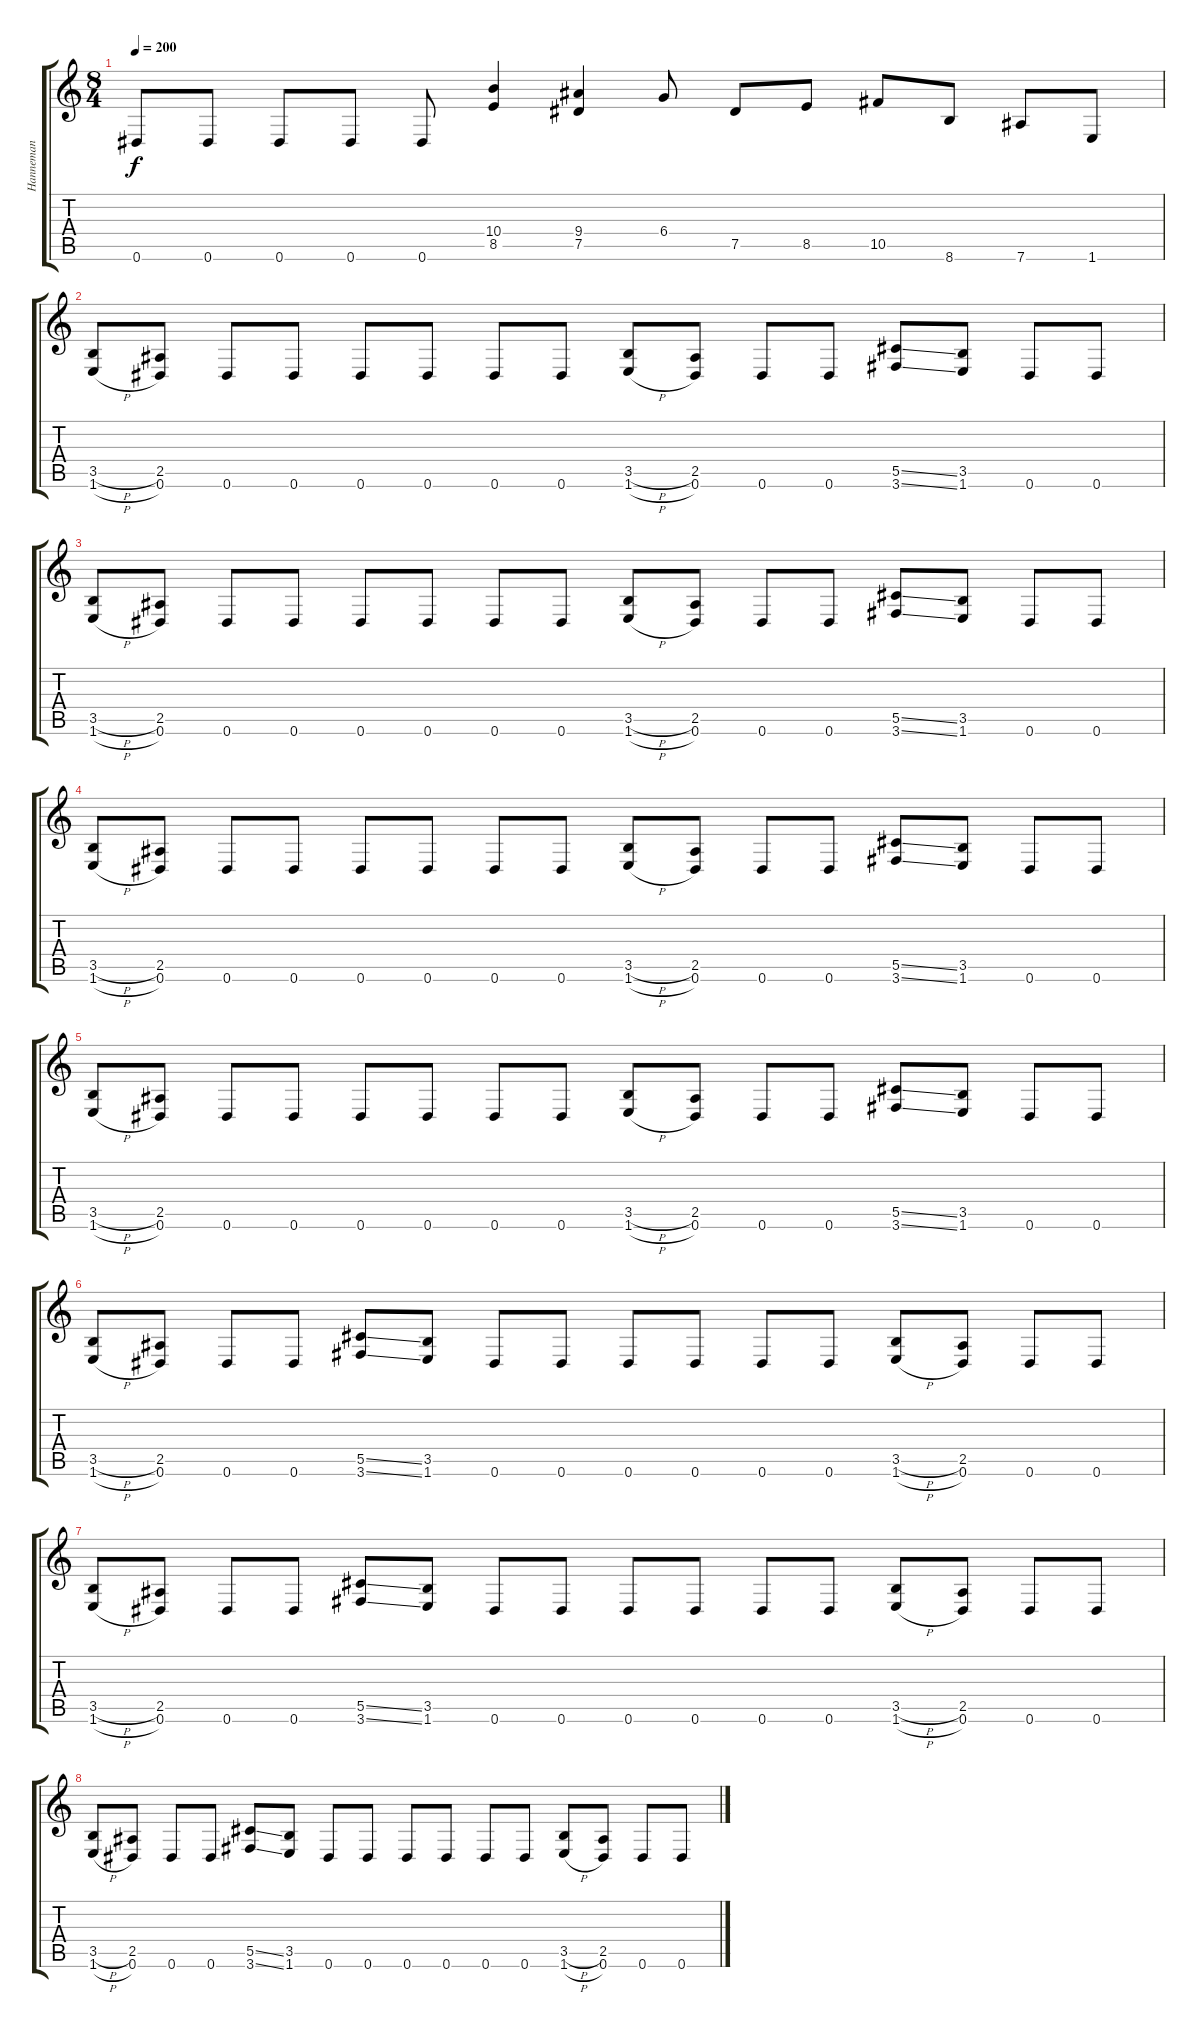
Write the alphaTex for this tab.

\track ("Hanneman" "Hanneman") {instrument distortionguitar}
\staff {score tabs}
\tuning (Eb4 Bb3 Gb3 Db3 Ab2 Eb2) {hide}
\ts (8 4)
\tempo 200
\clef g2
\ks c
0.6.8{dy f} 0.6.8 0.6.8 0.6.8 0.6.8 (10.4 8.5).4 (9.4 7.5).4 6.4.8 7.5.8 8.5.8 10.5.8 8.6.8 7.6.8 1.6.8 |
(3.5{h} 1.6{h}).8 (2.5 0.6).8 0.6.8 0.6.8 0.6.8 0.6.8 0.6.8 0.6.8 (3.5{h} 1.6{h}).8 (2.5 0.6).8 0.6.8 0.6.8 (5.5{ss} 3.6{ss}).8 (3.5 1.6).8 0.6.8 0.6.8 |
(3.5{h} 1.6{h}).8 (2.5 0.6).8 0.6.8 0.6.8 0.6.8 0.6.8 0.6.8 0.6.8 (3.5{h} 1.6{h}).8 (2.5 0.6).8 0.6.8 0.6.8 (5.5{ss} 3.6{ss}).8 (3.5 1.6).8 0.6.8 0.6.8 |
(3.5{h} 1.6{h}).8 (2.5 0.6).8 0.6.8 0.6.8 0.6.8 0.6.8 0.6.8 0.6.8 (3.5{h} 1.6{h}).8 (2.5 0.6).8 0.6.8 0.6.8 (5.5{ss} 3.6{ss}).8 (3.5 1.6).8 0.6.8 0.6.8 |
(3.5{h} 1.6{h}).8 (2.5 0.6).8 0.6.8 0.6.8 0.6.8 0.6.8 0.6.8 0.6.8 (3.5{h} 1.6{h}).8 (2.5 0.6).8 0.6.8 0.6.8 (5.5{ss} 3.6{ss}).8 (3.5 1.6).8 0.6.8 0.6.8 |
(3.5{h} 1.6{h}).8 (2.5 0.6).8 0.6.8 0.6.8 (5.5{ss} 3.6{ss}).8 (3.5 1.6).8 0.6.8 0.6.8 0.6.8 0.6.8 0.6.8 0.6.8 (3.5{h} 1.6{h}).8 (2.5 0.6).8 0.6.8 0.6.8 |
(3.5{h} 1.6{h}).8 (2.5 0.6).8 0.6.8 0.6.8 (5.5{ss} 3.6{ss}).8 (3.5 1.6).8 0.6.8 0.6.8 0.6.8 0.6.8 0.6.8 0.6.8 (3.5{h} 1.6{h}).8 (2.5 0.6).8 0.6.8 0.6.8 |
(3.5{h} 1.6{h}).8 (2.5 0.6).8 0.6.8 0.6.8 (5.5{ss} 3.6{ss}).8 (3.5 1.6).8 0.6.8 0.6.8 0.6.8 0.6.8 0.6.8 0.6.8 (3.5{h} 1.6{h}).8 (2.5 0.6).8 0.6.8 0.6.8
